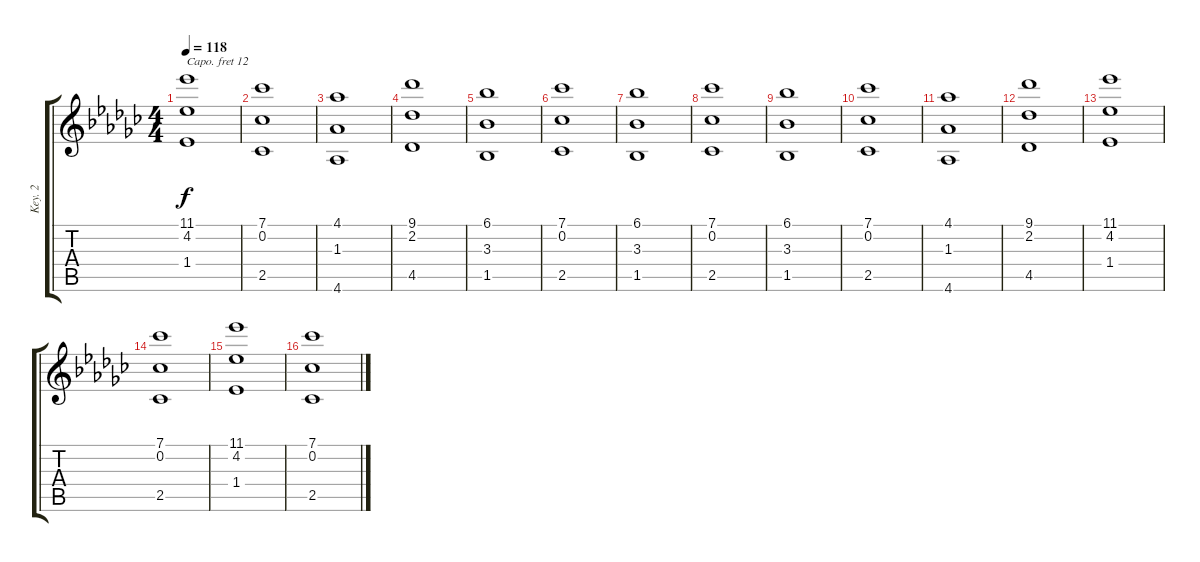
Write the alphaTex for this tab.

\track ("Key. 2" "Key. 2") {instrument stringensemble2}
\staff {score tabs}
\capo 12
\tuning (E4 B3 G3 D3 A2 E2) {hide}
\ts (4 4)
\tempo 118
\clef g2
\ks ebminor
(11.1 4.2 1.4).1{dy f} |
(7.1 0.2 2.5).1 |
(4.1 1.3 4.6).1 |
(9.1 2.2 4.5).1 |
(6.1 3.3 1.5).1 |
(7.1 0.2 2.5).1 |
(6.1 3.3 1.5).1 |
(7.1 0.2 2.5).1 |
(6.1 3.3 1.5).1 |
(7.1 0.2 2.5).1 |
(4.1 1.3 4.6).1 |
(9.1 2.2 4.5).1 |
(11.1 4.2 1.4).1 |
(7.1 0.2 2.5).1 |
(11.1 4.2 1.4).1 |
(7.1 0.2 2.5).1
